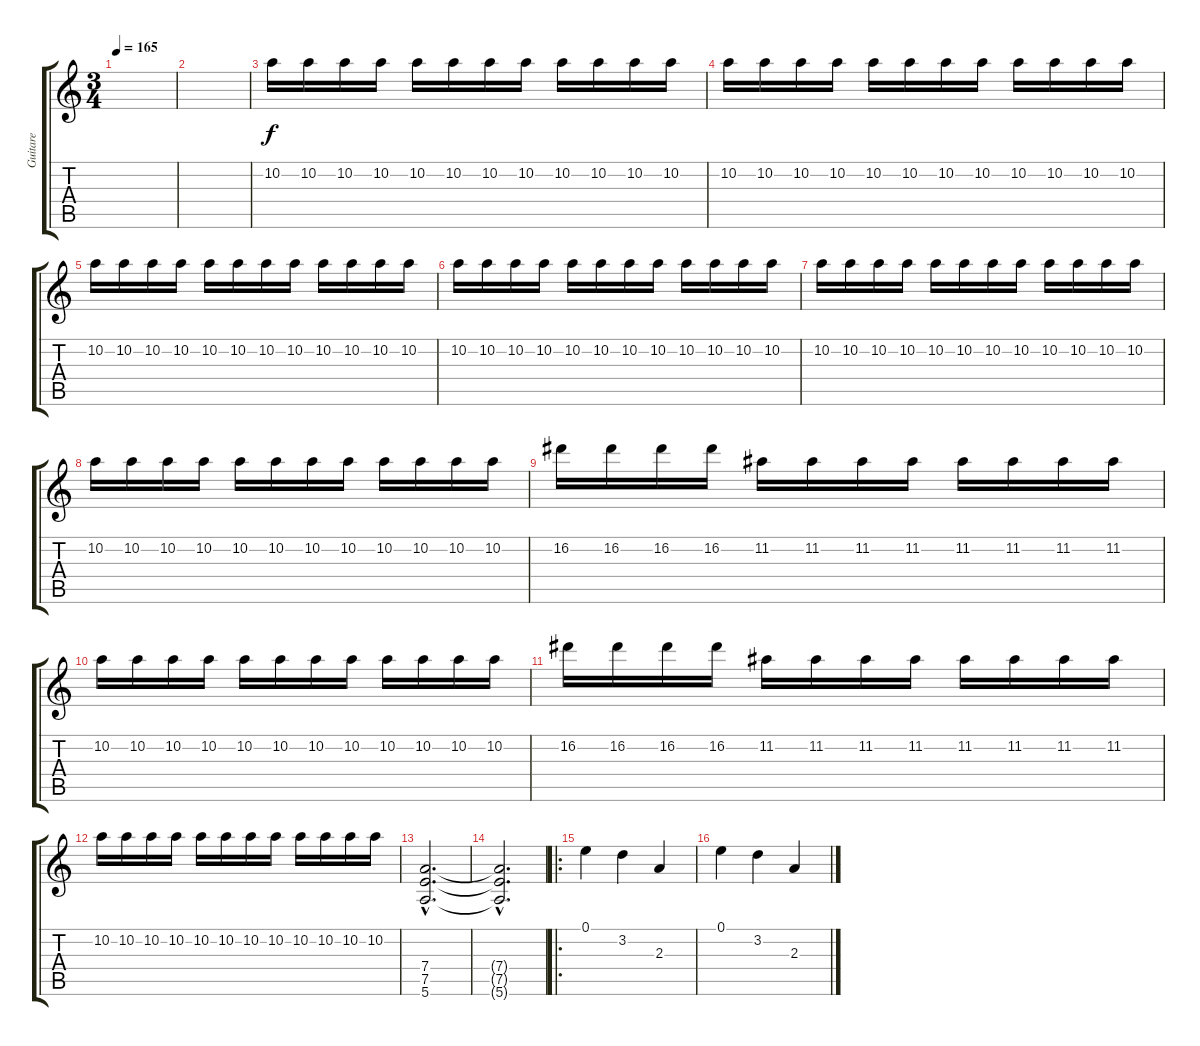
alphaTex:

\track ("Guitare" "Guitare") {instrument overdrivenguitar}
\staff {score tabs}
\tuning (E4 B3 G3 D3 A2 E2) {hide}
\ts (3 4)
\tempo 165
\clef g2
\ks c
|
|
10.2.16 10.2.16 10.2.16 10.2.16 10.2.16 10.2.16 10.2.16 10.2.16 10.2.16 10.2.16 10.2.16 10.2.16 |
10.2.16 10.2.16 10.2.16 10.2.16 10.2.16 10.2.16 10.2.16 10.2.16 10.2.16 10.2.16 10.2.16 10.2.16 |
10.2.16 10.2.16 10.2.16 10.2.16 10.2.16 10.2.16 10.2.16 10.2.16 10.2.16 10.2.16 10.2.16 10.2.16 |
10.2.16 10.2.16 10.2.16 10.2.16 10.2.16 10.2.16 10.2.16 10.2.16 10.2.16 10.2.16 10.2.16 10.2.16 |
10.2.16 10.2.16 10.2.16 10.2.16 10.2.16 10.2.16 10.2.16 10.2.16 10.2.16 10.2.16 10.2.16 10.2.16 |
10.2.16 10.2.16 10.2.16 10.2.16 10.2.16 10.2.16 10.2.16 10.2.16 10.2.16 10.2.16 10.2.16 10.2.16 |
16.2.16 16.2.16 16.2.16 16.2.16 11.2.16 11.2.16 11.2.16 11.2.16 11.2.16 11.2.16 11.2.16 11.2.16 |
10.2.16 10.2.16 10.2.16 10.2.16 10.2.16 10.2.16 10.2.16 10.2.16 10.2.16 10.2.16 10.2.16 10.2.16 |
16.2.16 16.2.16 16.2.16 16.2.16 11.2.16 11.2.16 11.2.16 11.2.16 11.2.16 11.2.16 11.2.16 11.2.16 |
10.2.16 10.2.16 10.2.16 10.2.16 10.2.16 10.2.16 10.2.16 10.2.16 10.2.16 10.2.16 10.2.16 10.2.16 |
(7.4{hac} 7.5{hac} 5.6{hac}).2{d} |
(7.4{hac t} 7.5{hac t} 5.6{hac t}).2{d} |
\ro
0.1.4 3.2.4 2.3.4 |
0.1.4 3.2.4 2.3.4
